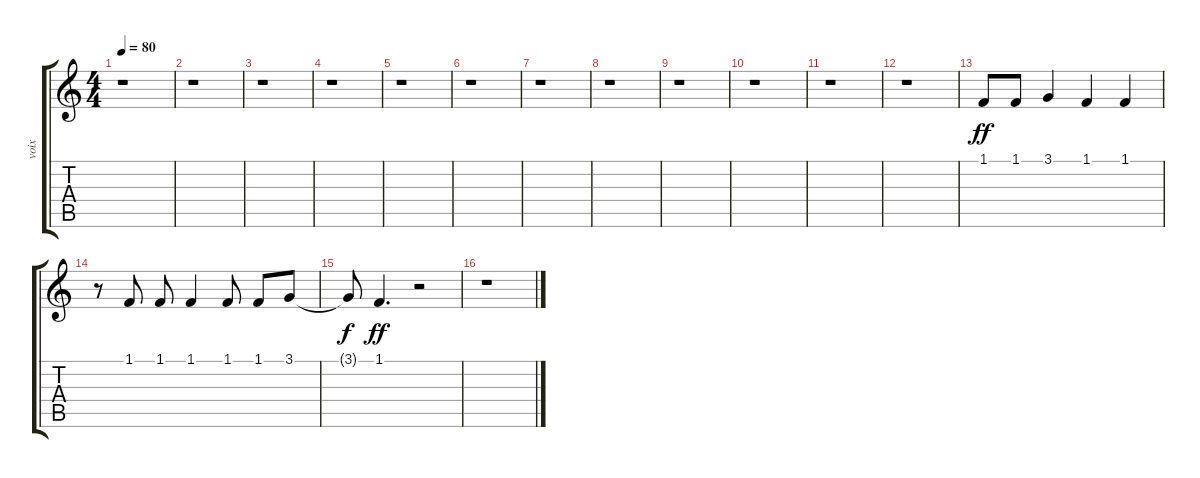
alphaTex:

\track ("voix" "voix") {instrument choiraahs}
\staff {score tabs}
\tuning (E4 B3 G3 D3 A2 E2) {hide}
\ts (4 4)
\tempo 80
\clef g2
\ks c
r.1{dy ff} |
r.1 |
r.1 |
r.1 |
r.1 |
r.1 |
r.1 |
r.1 |
r.1 |
r.1 |
r.1 |
r.1 |
1.1.8 1.1.8 3.1.4 1.1.4 1.1.4 |
r.8 1.1.8 1.1.8 1.1.4 1.1.8 1.1.8 3.1.8 |
3.1{t}.8{dy f} 1.1.4{d dy ff} r.2 |
r.1
